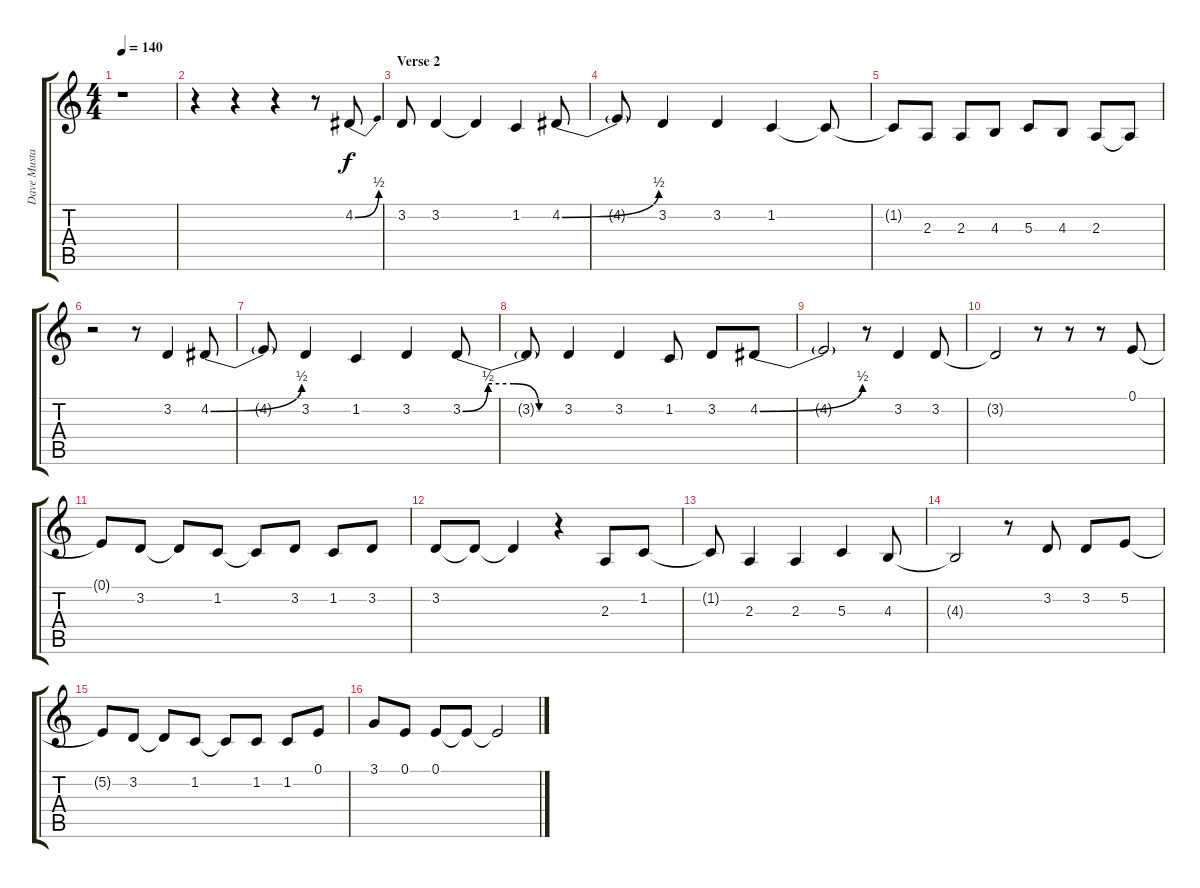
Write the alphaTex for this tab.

\track ("Dave Mustaine Voice" "Dave Musta") {instrument tangoaccordion}
\staff {score tabs}
\tuning (E4 B3 G3 D3 A2 E2) {hide}
\ts (4 4)
\tempo 140
\clef g2
\ks c
r.1{dy f} |
r.4 r.4 r.4 r.8 4.2{be (bend 0 0 60 2)}.8 |
\section ("" "Verse 2")
3.2.8 3.2.4 3.2{t}.4 1.2.4 4.2{be (bend 0 0 60 2)}.8 |
4.2{t}.8 3.2.4 3.2.4 1.2.4 1.2{t}.8 |
1.2{t}.8 2.3.8 2.3.8 4.3.8 5.3.8 4.3.8 2.3.8 2.3{t}.8 |
r.2 r.8 3.2.4 4.2{be (bend 0 0 60 2)}.8 |
4.2{t}.8 3.2.4 1.2.4 3.2.4 3.2{be (custom 0 0 15 2 30 2 45 0 60 0)}.8 |
3.2{t}.8 3.2.4 3.2.4 1.2.8 3.2.8 4.2{be (bend 0 0 60 2)}.8 |
4.2{t}.2 r.8 3.2.4 3.2.8 |
3.2{t}.2 r.8 r.8 r.8 0.1.8 |
0.1{t}.8 3.2.8 3.2{t}.8 1.2.8 1.2{t}.8 3.2.8 1.2.8 3.2.8 |
3.2.8 3.2{t}.8 3.2{t}.4 r.4 2.3.8 1.2.8 |
1.2{t}.8 2.3.4 2.3.4 5.3.4 4.3.8 |
4.3{t}.2 r.8 3.2.8 3.2.8 5.2.8 |
5.2{t}.8 3.2.8 3.2{t}.8 1.2.8 1.2{t}.8 1.2.8 1.2.8 0.1.8 |
3.1.8 0.1.8 0.1.8 0.1{t}.8 0.1{t}.2
